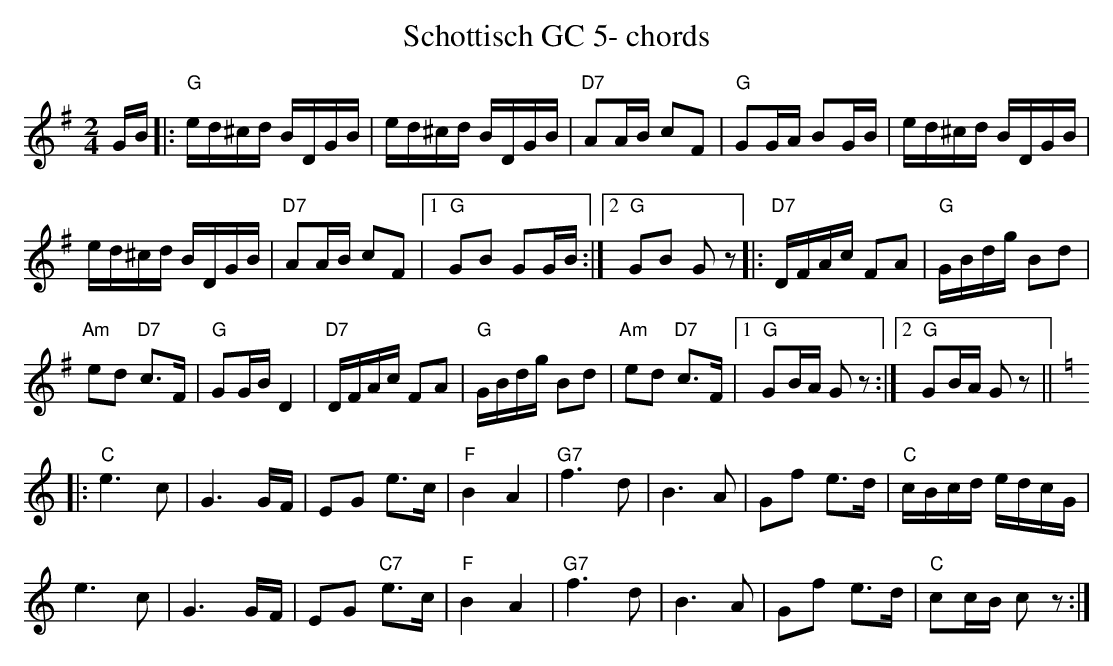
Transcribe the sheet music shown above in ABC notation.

X:1
T:Schottisch GC 5- chords
M:2/4
L:1/16
K:Gmaj%%MIDI gchordon
GB |: "G"ed^cd BDGB | ed^cd BDGB | "D7"A2AB c2F2 | "G"G2GA B2GB | ed^cd BDGB |
ed^cd BDGB | "D7"A2AB c2F2 |1 "G"G2B2 G2GB :|2 "G"G2B2 G2z2 |: "D7"DFAc F2A2 | "G"GBdg B2d2 |
"Am"e2d2 "D7"c3F | "G"G2GBD4 | "D7"DFAc F2A2 | "G"GBdg B2d2 | "Am"e2d2 "D7"c3F |1 "G"G2BA G2z2 :|2 "G"G2BA G2z2 ||
|: [K:Cmaj] "C"e6c2 | G6GF | E2G2 e3c | "F"B4A4 | "G7"f6d2 | B6A2 | G2f2 e3d | "C"cBcd edcG |
e6c2 | G6GF | E2G2 "C7"e3c | "F"B4A4 | "G7"f6d2 | B6A2 | G2f2 e3d | "C"c2cB c2z2 :|
